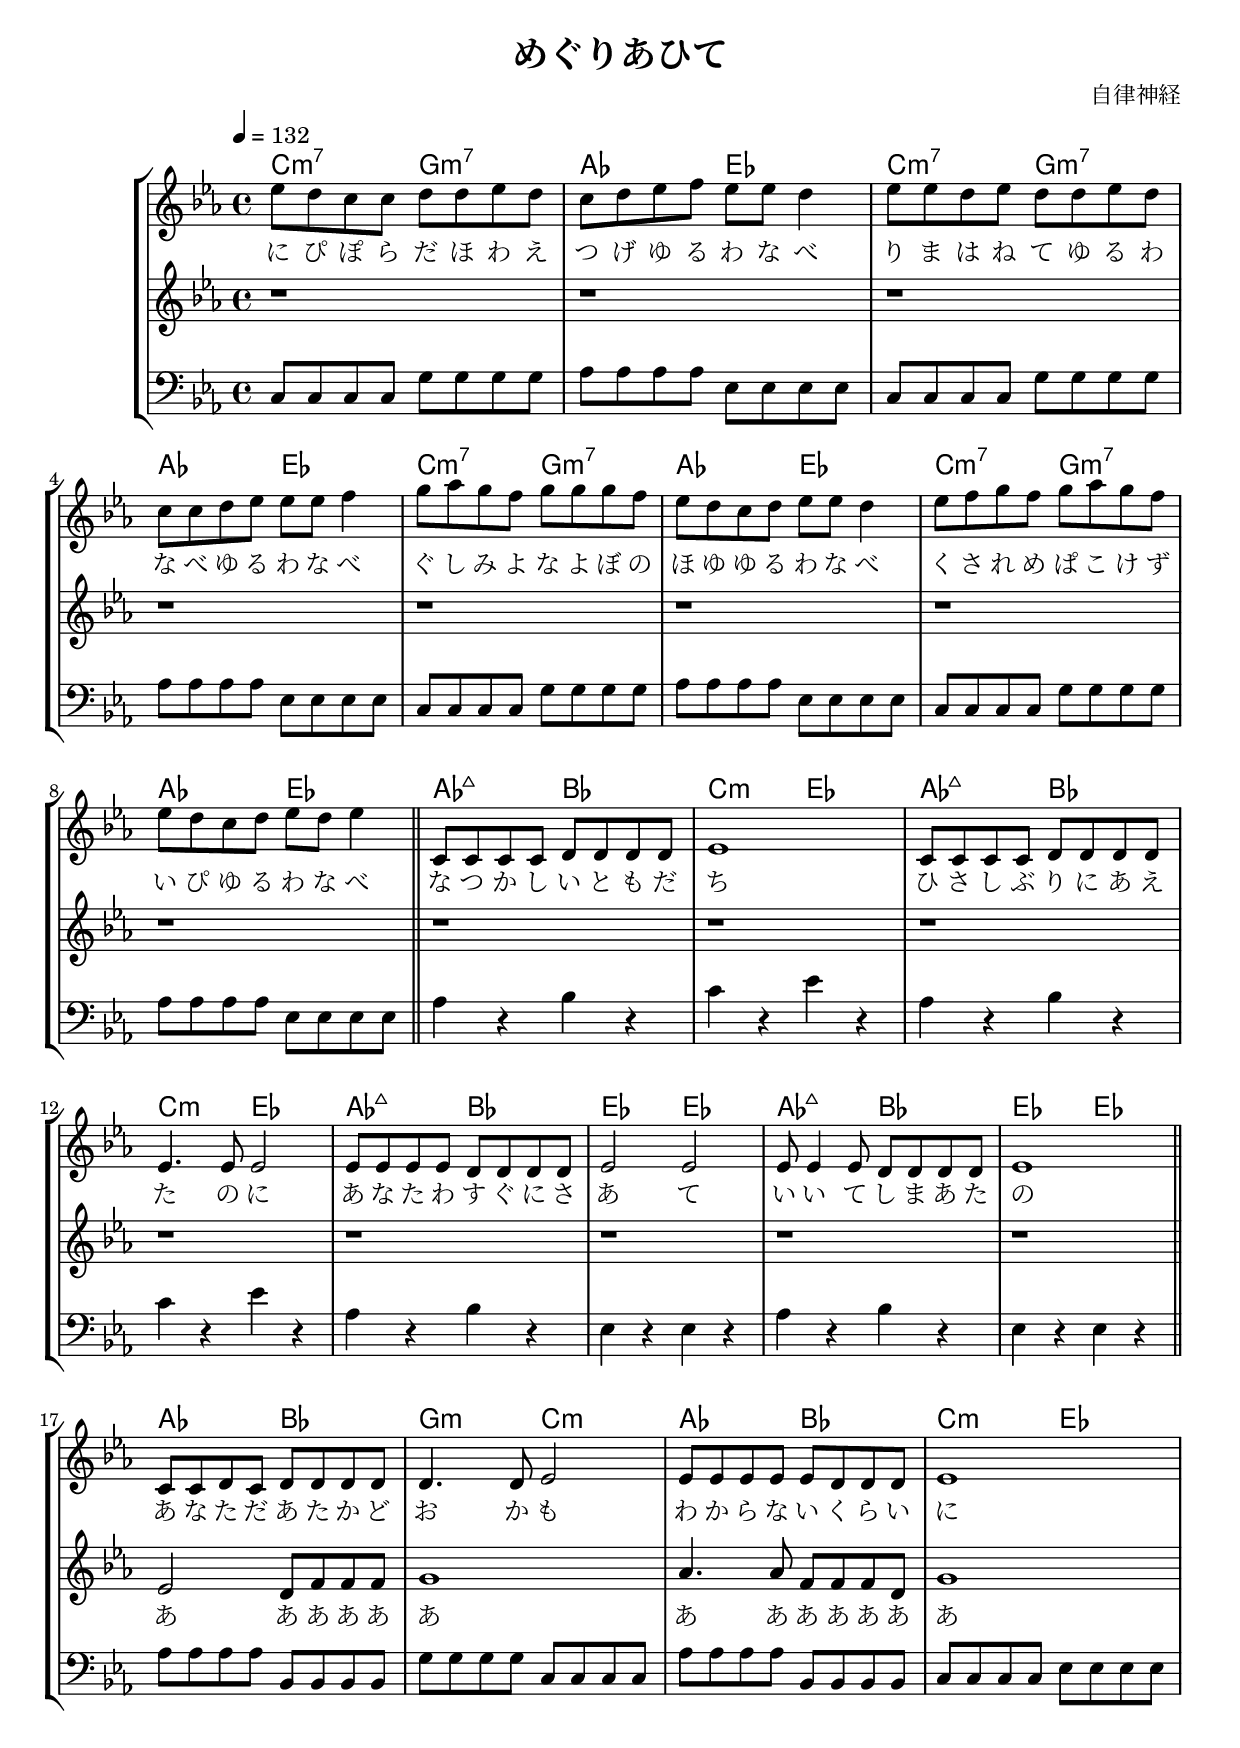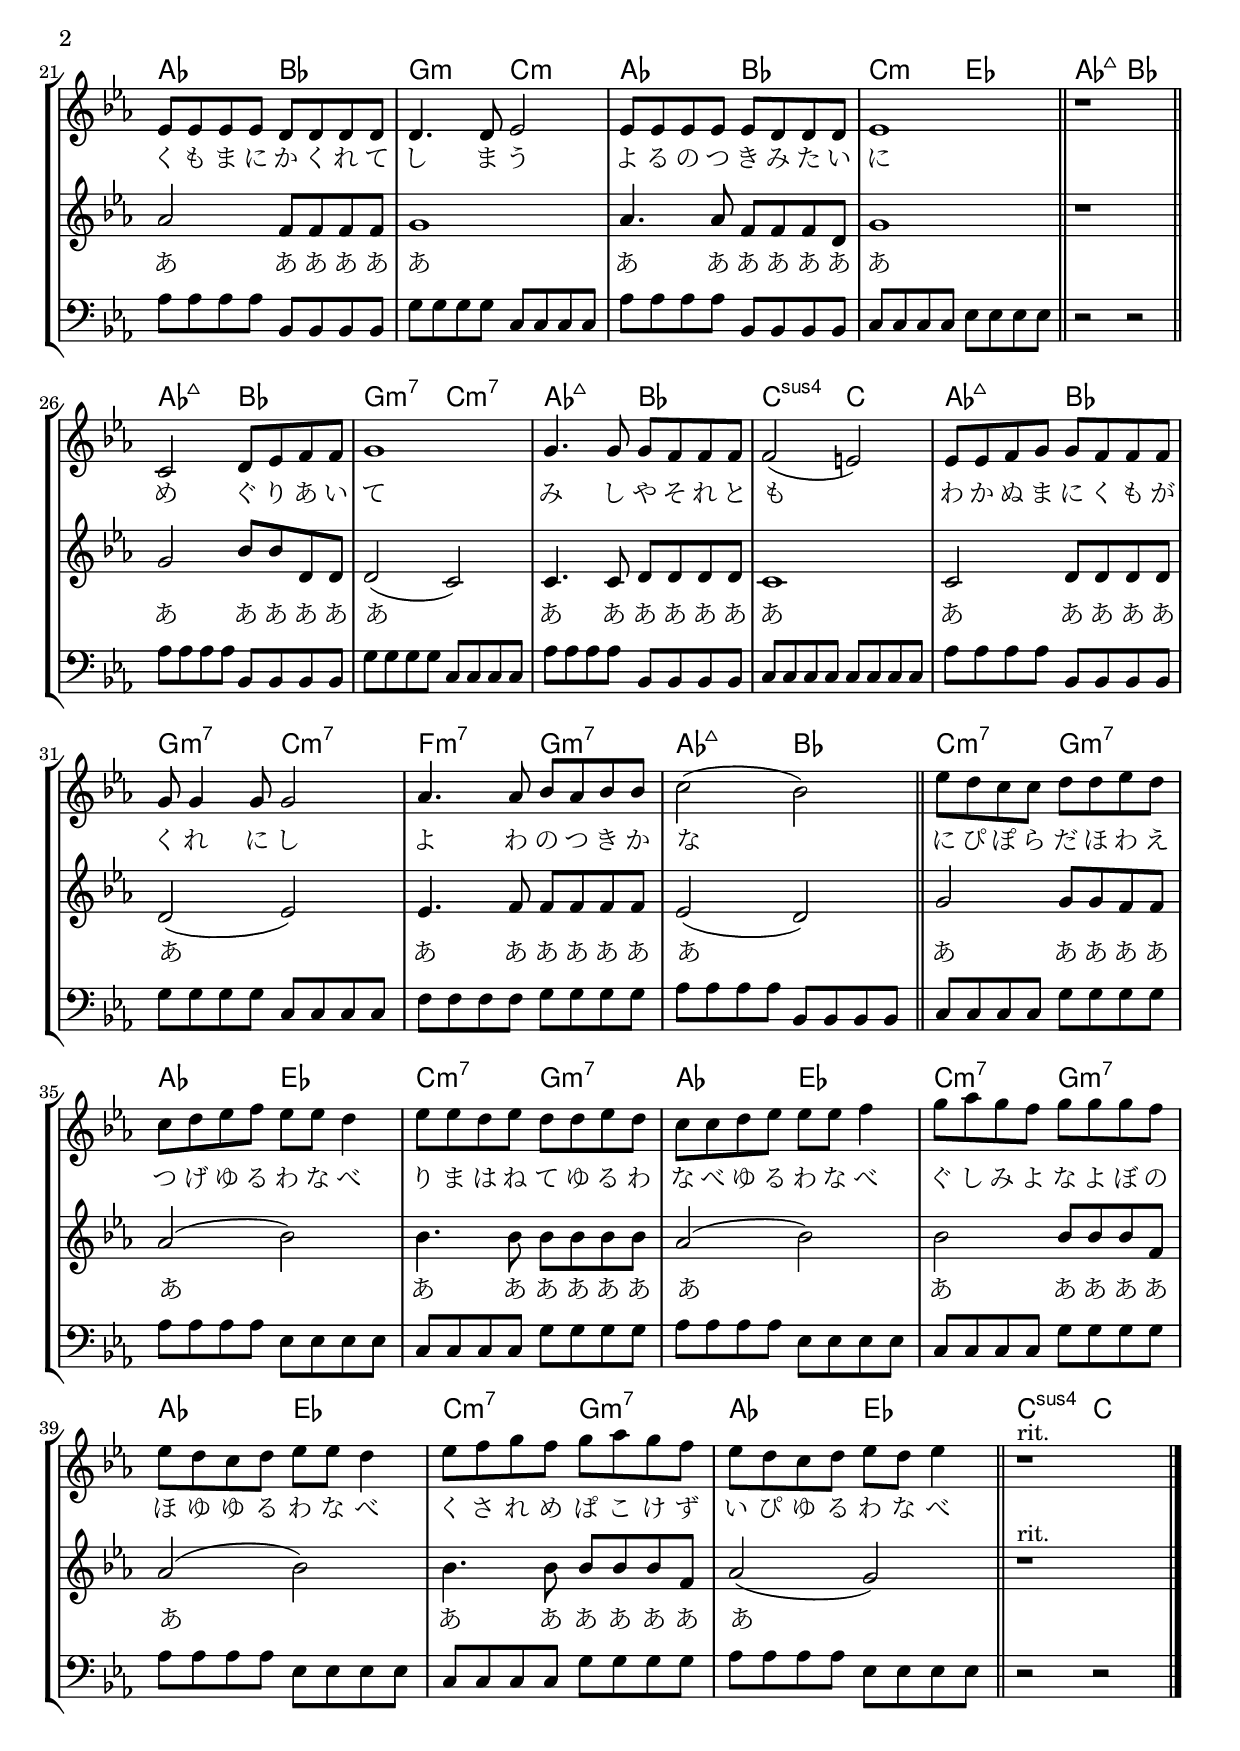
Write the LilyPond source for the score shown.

\version "2.12.1"

\header {
	title = \markup {めぐりあひて}
	composer = \markup \center-column {自律神経}
}

harmony = \chordmode {
	c2:min7 g:min7 as es c:min7 g:min7 as es c:min7 g:min7 as es c:min7 g:min7 as es 

	as:maj7 bes c:m es as:maj7 bes c:m es as:maj7 bes es es as:maj7 bes es es 

	as bes g:m c:m as bes c:m es as bes g:m c:m as bes c:m es 

	as:maj7 bes 

	as:maj7 bes g:min7 c:min7 as:maj7 bes c:sus4 c as:maj7 bes g:min7 c:min7 f:min7 g:min7 as:maj7 bes 

	c:min7 g:min7 as es c:min7 g:min7 as es c:min7 g:min7 as es c:min7 g:min7 as es 

	c:sus4 c 
}

melody = {
	\set Staff.midiInstrument = #"Koto"
		\key es \major
	\tempo 4 = 132
es''8  d''8  c''8  c''8  d''8  d''8  es''8  d''8 
	c''8  d''8  es''8  f''8  es''8  es''8  d''4 
	es''8  es''8  d''8  es''8  d''8  d''8  es''8  d''8 
	c''8  c''8  d''8  es''8  es''8  es''8  f''4 
	g''8  as''8  g''8  f''8  g''8  g''8  g''8  f''8 
	es''8  d''8  c''8  d''8  es''8  es''8  d''4 
	es''8  f''8  g''8  f''8  g''8  as''8  g''8  f''8 
	es''8  d''8  c''8  d''8  es''8  d''8  es''4
	\set Staff.midiInstrument = #"fss0.42"
	c'8  c'8  c'8  c'8  d'8  d'8  d'8  d'8 
	es'1 
	c'8  c'8  c'8  c'8  d'8  d'8  d'8  d'8 
	es'4.  es'8  es'2 
	es'8  es'8  es'8  es'8  d'8  d'8  d'8  d'8 
	es'2  es'2 
	es'8  es'4  es'8  d'8  d'8  d'8  d'8 
	es'1
	\set Staff.midiInstrument = #"fss0.42"
	c'8  c'8  d'8  c'8  d'8  d'8  d'8  d'8 
	d'4.  d'8  es'2 
	es'8  es'8  es'8  es'8  es'8  d'8  d'8  d'8 
	es'1 
	es'8  es'8  es'8  es'8  d'8  d'8  d'8  d'8 
	d'4.  d'8  es'2 
	es'8  es'8  es'8  es'8  es'8  d'8  d'8  d'8 
	es'1
	r1   
	\set Staff.midiInstrument = #"fss0.42"
	c'2  d'8  es'8  f'8  f'8 
	g'1 
	g'4.  g'8  g'8  f'8  f'8  f'8 
	f'2  (e'2) 
	es'8  es'8  f'8  g'8  g'8  f'8  f'8  f'8 
	g'8  g'4  g'8  g'2 
	as'4.  as'8  bes'8  as'8  bes'8  bes'8 
	c''2  (bes'2)
	\set Staff.midiInstrument = #"Koto"
	es''8  d''8  c''8  c''8  d''8  d''8  es''8  d''8 
	c''8  d''8  es''8  f''8  es''8  es''8  d''4 
	es''8  es''8  d''8  es''8  d''8  d''8  es''8  d''8 
	c''8  c''8  d''8  es''8  es''8  es''8  f''4 
	g''8  as''8  g''8  f''8  g''8  g''8  g''8  f''8 
	es''8  d''8  c''8  d''8  es''8  es''8  d''4 
	es''8  f''8  g''8  f''8  g''8  as''8  g''8  f''8 
	es''8  d''8  c''8  d''8  es''8  d''8  es''4
	r1^"rit." \bar "|."
}

words = \lyricmode {
	に  ぴ  ぽ  ら  だ  ほ  わ  え  つ  げ  ゆ  る  わ  な  べ  り  ま  は  ね  て  ゆ  る  わ  な  べ  ゆ  る  わ  な  べ  ぐ  し  み  よ  な  よ  ぼ  の  ほ  ゆ  ゆ  る  わ  な  べ  く  さ  れ  め  ぱ  こ  け  ず  い  ぴ  ゆ  る  わ  な  べ  
	な  つ  か  し  い  と  も  だ  ち  ひ  さ  し  ぶ  り  に  あ  え  た  の  に  あ  な  た  わ  す  ぐ  に  さ  あ  て  い  い  て  し  ま  あ  た  の  
	あ  な  た  だ  あ  た  か  ど  お  か  も  わ  か  ら  な  い  く  ら  い  に  く  も  ま  に  か  く  れ  て  し  ま  う  よ  る  の  つ  き  み  た  い  に  
	
	め  ぐ  り  あ  い  て  み  し  や  そ  れ  と  も  わ  か  ぬ  ま  に  く  も  が  く  れ  に  し  よ  わ  の  つ  き  か  な  
	に  ぴ  ぽ  ら  だ  ほ  わ  え  つ  げ  ゆ  る  わ  な  べ  り  ま  は  ね  て  ゆ  る  わ  な  べ  ゆ  る  わ  な  べ  ぐ  し  み  よ  な  よ  ぼ  の  ほ  ゆ  ゆ  る  わ  な  べ  く  さ  れ  め  ぱ  こ  け  ず  い  ぴ  ゆ  る  わ  な  べ  
	
}

secondmelody = {
	\key es \major
	\tempo 4 = 132
	r1 | r1 | r1 | r1 | r1 | r1 | r1 | r1   
	r1 | r1 | r1 | r1 | r1 | r1 | r1 | r1   
	\set Staff.midiInstrument = #"Percussive Organ"
	es'2  d'8  f'8  f'8  f'8 
	g'1 
	as'4.  as'8  f'8  f'8  f'8  d'8 
	g'1 
	as'2  f'8  f'8  f'8  f'8 
	g'1 
	as'4.  as'8  f'8  f'8  f'8  d'8 
	g'1
	r1   
	\set Staff.midiInstrument = #"Percussive Organ"
	g'2  bes'8  bes'8  d'8  d'8 
	d'2  (c'2) 
	c'4.  c'8  d'8  d'8  d'8  d'8 
	c'1 
	c'2  d'8  d'8  d'8  d'8 
	d'2  (es'2) 
	es'4.  f'8  f'8  f'8  f'8  f'8 
	es'2  (d'2)
	\set Staff.midiInstrument = #"Percussive Organ"
	g'2  g'8  g'8  f'8  f'8 
	as'2  (bes'2) 
	bes'4.  bes'8  bes'8  bes'8  bes'8  bes'8 
	as'2  (bes'2) 
	bes'2  bes'8  bes'8  bes'8  f'8 
	as'2  (bes'2) 
	bes'4.  bes'8  bes'8  bes'8  bes'8  f'8 
	as'2  (g'2)
	r1^"rit." \bar "|."
}

secondwords = \lyricmode {
	
	
	あ  あ  あ  あ  あ  あ  あ  あ  あ  あ  あ  あ  あ  あ  あ  あ  あ  あ  あ  あ  あ  あ  あ  あ  あ  あ  
	
	あ  あ  あ  あ  あ  あ  あ  あ  あ  あ  あ  あ  あ  あ  あ  あ  あ  あ  あ  あ  あ  あ  あ  あ  あ  あ  
	あ  あ  あ  あ  あ  あ  あ  あ  あ  あ  あ  あ  あ  あ  あ  あ  あ  あ  あ  あ  あ  あ  あ  あ  あ  あ  
	
}

tempochange = {
	\tempo 4 = 132
	r1 | r1 | r1 | r1 | r1 | r1 | r1 | r1 \bar "||"
	\tempo 4 = 132
	r1 | r1 | r1 | r1 | r1 | r1 | r1 | r1 \bar "||"
	\tempo 4 = 132
	r1 | r1 | r1 | r1 | r1 | r1 | r1 | r1 \bar "||"
	\tempo 4 = 132
	r1 \bar "||"
	\tempo 4 = 132
	r1 | r1 | r1 | r1 | r1 | r1 | r1 | r1 \bar "||"
	\tempo 4 = 132
	r1 | r1 | r1 | r1 | r1 | r1 | r1 | r1 \bar "||"
	\tempo 4 = 132
	\tempo 4 = 99 r2 \tempo 4 = 88 r2 \bar "|."
}

mainacc = {
	\clef bass
	\set Staff.midiInstrument = #"Synth Bass 1"
	\key es \major
	\tempo 4 = 132
	c8 c8 c8 c8
	g8 g8 g8 g8
	as8 as8 as8 as8
	es8 es8 es8 es8
	c8 c8 c8 c8
	g8 g8 g8 g8
	as8 as8 as8 as8
	es8 es8 es8 es8
	c8 c8 c8 c8
	g8 g8 g8 g8
	as8 as8 as8 as8
	es8 es8 es8 es8
	c8 c8 c8 c8
	g8 g8 g8 g8
	as8 as8 as8 as8
	es8 es8 es8 es8
	\bar "||"

	\set Staff.midiInstrument = #"Music box"
	as4 r4
	bes4 r4
	c'4 r4
	es'4 r4
	as4 r4
	bes4 r4
	c'4 r4
	es'4 r4
	as4 r4
	bes4 r4
	es4 r4
	es4 r4
	as4 r4
	bes4 r4
	es4 r4
	es4 r4
	\bar "||"

	\set Staff.midiInstrument = #"Synthbrass 1"
	as8 as8 as8 as8
	bes,8 bes,8 bes,8 bes,8
	g8 g8 g8 g8
	c8 c8 c8 c8
	as8 as8 as8 as8
	bes,8 bes,8 bes,8 bes,8
	c8 c8 c8 c8
	es8 es8 es8 es8
	as8 as8 as8 as8
	bes,8 bes,8 bes,8 bes,8
	g8 g8 g8 g8
	c8 c8 c8 c8
	as8 as8 as8 as8
	bes,8 bes,8 bes,8 bes,8
	c8 c8 c8 c8
	es8 es8 es8 es8
	\bar "||"

	\set Staff.midiInstrument = #"Acoustic grand"
	r2
	r2
	\bar "||"

	\set Staff.midiInstrument = #"Synthbrass 1"
	as8 as8 as8 as8
	bes,8 bes,8 bes,8 bes,8
	g8 g8 g8 g8
	c8 c8 c8 c8
	as8 as8 as8 as8
	bes,8 bes,8 bes,8 bes,8
	c8 c8 c8 c8
	c8 c8 c8 c8
	as8 as8 as8 as8
	bes,8 bes,8 bes,8 bes,8
	g8 g8 g8 g8
	c8 c8 c8 c8
	f8 f8 f8 f8
	g8 g8 g8 g8
	as8 as8 as8 as8
	bes,8 bes,8 bes,8 bes,8
	\bar "||"

	\set Staff.midiInstrument = #"Synthbrass 1"
	c8 c8 c8 c8
	g8 g8 g8 g8
	as8 as8 as8 as8
	es8 es8 es8 es8
	c8 c8 c8 c8
	g8 g8 g8 g8
	as8 as8 as8 as8
	es8 es8 es8 es8
	c8 c8 c8 c8
	g8 g8 g8 g8
	as8 as8 as8 as8
	es8 es8 es8 es8
	c8 c8 c8 c8
	g8 g8 g8 g8
	as8 as8 as8 as8
	es8 es8 es8 es8
	\bar "||"

	\set Staff.midiInstrument = #"Acoustic grand"
	r2
	r2
	\bar "|."
}

subacc = {
	\clef bass
	\set Staff.midiInstrument = #"Shamisen"
	\key es \major
	\tempo 4 = 132
	<c bes es'>16 g16 <bes es'>16 g16   <c bes es'>16 g16 <bes es'>16 g16
	<g bes f'>16 f16 <bes f'>16 f16   <g bes f'>16 f16 <bes f'>16 f16
	<as c' es'>16 as16 <c' es'>16 as16   <as c' es'>16 as16 <c' es'>16 as16
	<es bes es'>16 g16 <bes es'>16 g16   <es bes es'>16 g16 <bes es'>16 g16
	<c bes es'>16 g16 <bes es'>16 g16   <c bes es'>16 g16 <bes es'>16 g16
	<g bes f'>16 f16 <bes f'>16 f16   <g bes f'>16 f16 <bes f'>16 f16
	<as c' es'>16 as16 <c' es'>16 as16   <as c' es'>16 as16 <c' es'>16 as16
	<es bes es'>16 g16 <bes es'>16 g16   <es bes es'>16 g16 <bes es'>16 g16
	<c bes es'>16 g16 <bes es'>16 g16   <c bes es'>16 g16 <bes es'>16 g16
	<g bes f'>16 f16 <bes f'>16 f16   <g bes f'>16 f16 <bes f'>16 f16
	<as c' es'>16 as16 <c' es'>16 as16   <as c' es'>16 as16 <c' es'>16 as16
	<es bes es'>16 g16 <bes es'>16 g16   <es bes es'>16 g16 <bes es'>16 g16
	<c bes es'>16 g16 <bes es'>16 g16   <c bes es'>16 g16 <bes es'>16 g16
	<g bes f'>16 f16 <bes f'>16 f16   <g bes f'>16 f16 <bes f'>16 f16
	<as c' es'>16 as16 <c' es'>16 as16   <as c' es'>16 as16 <c' es'>16 as16
	<es bes es'>16 g16 <bes es'>16 g16   <es bes es'>16 g16 <bes es'>16 g16
	\bar "||"

	\set Staff.midiInstrument = #"Shamisen"
	as8 <g' c'' es''>16 <g' c'' es''>16   as16 <g' c'' es''>16 <g' c'' es''>16 as16
	bes8 <f' bes' d''>16 <f' bes' d''>16   bes16 <f' bes' d''>16 <f' bes' d''>16 bes16
	c'8 <es' g' es''>16 <es' g' es''>16   c'16 <es' g' es''>16 <es' g' es''>16 c'16
	es'8 <bes' es'' g''>16 <bes' es'' g''>16   es'16 <bes' es'' g''>16 <bes' es'' g''>16 es'16
	as8 <g' c'' es''>16 <g' c'' es''>16   as16 <g' c'' es''>16 <g' c'' es''>16 as16
	bes8 <f' bes' d''>16 <f' bes' d''>16   bes16 <f' bes' d''>16 <f' bes' d''>16 bes16
	c'8 <es' g' es''>16 <es' g' es''>16   c'16 <es' g' es''>16 <es' g' es''>16 c'16
	es'8 <es' g' bes'>16 <es' g' bes'>16   es'16 <es' g' bes'>16 <es' g' bes'>16 es'16
	as8 <c' g' c''>16 <c' g' c''>16   as16 <c' g' c''>16 <c' g' c''>16 as16
	bes8 <d' f' bes'>16 <d' f' bes'>16   bes16 <d' f' bes'>16 <d' f' bes'>16 bes16
	es8 <es' g' bes'>16 <es' g' bes'>16   es16 <es' g' bes'>16 <es' g' bes'>16 es16
	es8 <es' g' bes'>16 <es' g' bes'>16   es16 <es' g' bes'>16 <es' g' bes'>16 es16
	as8 <es' g' c''>16 <es' g' c''>16   as16 <es' g' c''>16 <es' g' c''>16 as16
	bes8 <d' f' bes'>16 <d' f' bes'>16   bes16 <d' f' bes'>16 <d' f' bes'>16 bes16
	es8 <bes g' g'>16 <bes g' g'>16   es16 <bes g' g'>16 <bes g' g'>16 es16
	es8 <bes g' bes'>16 <bes g' bes'>16   es16 <bes g' bes'>16 <bes g' bes'>16 es16
	\bar "||"

	\set Staff.midiInstrument = #"Shamisen"
	as16 as <c' es'> as <c' es'> as <c' es'> as
	bes,16 f <d' f'> f <d' f'> f <d' f'> f
	g16 bes <d' g'> bes <d' g'> bes <d' g'> bes
	c16 g <c' es'> g <c' es'> g <c' es'> g
	as16 as <c' es'> as <c' es'> as <c' es'> as
	bes,16 f <d' f'> f <d' f'> f <d' f'> f
	c16 g <c' es'> g <c' es'> g <c' es'> g
	es16 g <bes es'> g <bes es'> g <bes es'> g
	as16 as <c' es'> as <c' es'> as <c' es'> as
	bes,16 f <d' f'> f <d' f'> f <d' f'> f
	g16 bes <d' g'> bes <d' g'> bes <d' g'> bes
	c16 g <c' es'> g <c' es'> g <c' es'> g
	as16 as <c' es'> as <c' es'> as <c' es'> as
	bes,16 f <d' f'> f <d' f'> f <d' f'> f
	c16 g <c' es'> g <c' es'> g <c' es'> g
	es16 g <bes es'> g <bes es'> g <bes es'> g
	\bar "||"

	\set Staff.midiInstrument = #"Acoustic grand"
	r2
	r2
	\bar "||"

	\set Staff.midiInstrument = #"Shamisen"
	as16 g <c' es'> g g g <c' es'> g
	bes,16 f <d' f'> f f f <d' f'> f
	g16 f <bes f'> f f f <bes f'> f
	c16 g <bes es'> g g g <bes es'> g
	as16 g <c' es'> g g g <c' es'> g
	bes,16 f <d' f'> f f f <d' f'> f
	c16 g <c' f'> g g g <c' f'> g
	c16 g <c' e'> g g g <c' e'> g
	as16 g <c' es'> g g g <c' es'> g
	bes,16 f <d' f'> f f f <d' f'> f
	g16 f <bes f'> f f f <bes f'> f
	c16 g <bes es'> g g g <bes es'> g
	f16 f <as es'> f f f <as es'> f
	g16 f <bes f'> f f f <bes f'> f
	as16 g <c' es'> g g g <c' es'> g
	bes,16 f <d' f'> f f f <d' f'> f
	\bar "||"

	\set Staff.midiInstrument = #"Shamisen"
	c8 <g bes es'>16 c16   g16 bes16 <g bes es'>16 bes16
	g8 <f bes f'>16 g16   f16 bes16 <f bes f'>16 bes16
	as8 <as c' es'>16 as16   as16 c'16 <as c' es'>16 c'16
	es8 <g bes es'>16 es16   g16 bes16 <g bes es'>16 bes16
	c8 <g bes es'>16 c16   g16 bes16 <g bes es'>16 bes16
	g8 <f bes f'>16 g16   f16 bes16 <f bes f'>16 bes16
	as8 <as c' es'>16 as16   as16 c'16 <as c' es'>16 c'16
	es8 <g bes es'>16 es16   g16 bes16 <g bes es'>16 bes16
	c8 <g bes es'>16 c16   g16 bes16 <g bes es'>16 bes16
	g8 <f bes f'>16 g16   f16 bes16 <f bes f'>16 bes16
	as8 <as c' es'>16 as16   as16 c'16 <as c' es'>16 c'16
	es8 <g bes es'>16 es16   g16 bes16 <g bes es'>16 bes16
	c8 <g bes es'>16 c16   g16 bes16 <g bes es'>16 bes16
	g8 <f bes f'>16 g16   f16 bes16 <f bes f'>16 bes16
	as8 <as c' es'>16 as16   as16 c'16 <as c' es'>16 c'16
	es8 <g bes es'>16 es16   g16 bes16 <g bes es'>16 bes16
	\bar "||"

	\set Staff.midiInstrument = #"Acoustic grand"
	r2
	r2
	\bar "|."
}

percA = {
	\drummode {
	hh8 hh8 hh8 hh8 hh8 hh8 hh8 hh8  |hh8 hh8 hh8 hh8 hh4 hh8 hh8  |hh8 hh8 hh8 hh8 hh8 hh8 hh8 hh8  |hh8 hh8 hh8 hh2 r8  |hh8 hh8 hh8 hh8 hh8 hh8 hh8 hh8  |hh8 hh8 hh8 hh8 hh4 hh8 hh8  |hh8 hh8 hh8 hh8 hh8 hh8 hh8 hh8  |r8 hh2. r8  \bar "||"
	r8 cymr8 cymr8 cymr8 cymr8 cymr8 cymr8 cymr8  |cymr8 cymr8 cymr8 cymr8 cymr8 cymr8 cymr8 cymr8  |cymr8 cymr8 cymr8 cymr8 cymr8 cymr8 cymr8 cymr8  |cymr8 cymr8 cymr8 cymr8 cymr8 cymr8 cymr8 cymr8  |r8 cymr8 cymr8 cymr8 cymr8 cymr8 cymr8 cymr8  |cymr8 cymr8 cymr8 cymr8 cymr8 cymr8 cymr8 cymr8  |cymr8 cymr8 cymr8 cymr8 cymr8 cymr8 cymr8 cymr8  |cymr8 cymr8 cymr4 cymr8 cymr4.  \bar "||"
	r2 r8 hho4.  |r2 r8 hho4.  |r2 r8 hho4.  |r2 r8 hho4.  |r2 r8 hho4.  |r2 r8 hho4.  |r2 r8 hho4.  |r2 r8 hho4.  \bar "||"
	r2 r8 hho4 hho8  \bar "||"
	r8 hho8 hho8 hho8 hho8 hho8 hho8 hho8  |hho8 hho8 hho8 hho8 hho8 hho8 hho8 hho8  |r8 hho8 hho8 hho8 hho8 hho8 hho8 hho8  |hho8 hho8 hho8 hho8 hho2  |r8 hho8 hho8 hho8 hho8 hho8 hho8 hho8  |hho8 hho8 hho8 hho8 hho8 hho8 hho8 hho8  |r8 hho8 hho8 hho8 hho8 hho8 hho8 hho8  |hho8 hho8 hho2.  \bar "||"
	cymc1  |r1  |r1  |r1  |cymc1  |r1  |r1  |r1  \bar "||"
	r1 \bar "|."
	}
}

percB = {
	\drummode {
	r4 sn8. sn8 sn8. sn8. sn16  |r4 sn8. sn8 sn8. sn4  |r4 sn8. sn8 sn8. sn8. sn16  |r8 sn8 sn4 sn8 sn16 sn8 sn8 sn16  |r4 sn8. sn8 sn8. sn8. sn16  |r4 sn8. sn8 sn8. sn4  |r4 sn8. sn8 sn8. sn8. sn16  |r4 sn2 sn4  \bar "||"
	r4 sn8 sn4. sn4  |r4 sn8 sn4. sn4  |r4 sn8 sn4. sn4  |r4 sn8 sn4. sn4  |r4 sn8 sn4. sn4  |r4 sn8 sn4. sn4  |r4 sn8 sn4. sn4  |r8 sn8 sn4 sn8 sn8 sn16 sn16 sn16 sn16  \bar "||"
	r8 hh8 hh8 hh8 hh4. hh8  |hh8 hh8 hh8 hh8 hh4 hh8 hh8  |hh8 hh8 hh8 hh8 hh4. hh8  |hh8 hh8 hh8 hh8 hh4 hh8 hh8  |r8 hh8 hh8 hh8 hh4. hh8  |hh8 hh8 hh8 hh8 hh4 hh8 hh8  |hh8 hh8 hh8 hh8 hh4. hh8  |r16 hh4 hh4 hh4 r16 hh8  \bar "||"
	hhp4 hhp4 hhp4 hhp4  \bar "||"
	r8 sn4 sn4 sn4 sn8  |r8 sn4 sn4 sn4 sn8  |r8 sn4 sn4 sn4 sn8  |r8 sn4 sn8 sn8 sn16 sn4 r16  |r8 sn4 sn4 sn4 sn8  |r8 sn4 sn4 sn4 sn8  |r8 sn4 sn4 sn4 sn8  |r8 sn8. sn16 sn8 sn16 sn16 sn16 sn8. sn8  \bar "||"
	r8 hho8 hho8 hho8 hho8 hho8 hho8 hho8  |hho8 hho8 hho8 hho8 hho8 hho8 hho8 hho8  |hho8 hho8 hho8 hho8 hho8 hho8 hho8 hho8  |hho8 hho8 hho8 hho8 hho8 hho4.  |r8 hho8 hho8 hho8 hho8 hho8 hho8 hho8  |hho8 hho8 hho8 hho8 hho8 hho8 hho8 hho8  |hho8 hho8 hho8 hho8 hho8 hho8 hho8 hho8  |hho8 hho8 hho8 hho8 hho8 hho4.  \bar "||"
	r1 \bar "|."
	}
}

percC = {
	\drummode {
	bd8 bd4 bd2 bd8  |bd8 bd2 bd4.  |bd8 bd4 bd2 bd8  |bd4 r16 bd8. bd2  |bd8 bd4 bd2 bd8  |bd8 bd2 bd4.  |bd8 bd4 bd2 bd8  |bd8 bd4. bd4. bd8  \bar "||"
	bd4 bd4 bd4 bd4  |bd4 bd4 bd8 bd8 bd4  |bd4 bd4 bd4 bd4  |bd4 bd4 bd8 bd8 bd4  |bd4 bd4 bd4 bd4  |bd4 bd4 bd8 bd8 bd4  |bd4 bd4 bd4 bd4  |bd4. bd8 bd4 bd8 bd8  \bar "||"
	r16 hhp4 hhp8 hhp8 hhp4. hhp16  |r16 hhp4 hhp8 hhp8 hhp4 hhp8.  |r16 hhp4 hhp8 hhp8 hhp4 hhp8 hhp16  |r16 hhp4 hhp8 hhp8 hhp4 hhp8.  |r16 hhp4 hhp8 hhp8 hhp4. hhp16  |r16 hhp4 hhp8 hhp8 hhp4 hhp8.  |r16 hhp4 hhp8 hhp8 hhp4 hhp8 hhp16  |r8 hhp8 hhp8 hhp8 hhp4 r16 hhp8.  \bar "||"
	r4. hh2 r8  \bar "||"
	bd4 bd4 bd8. bd8 bd8.  |bd4 bd4 bd8. bd8 bd8.  |bd4 bd4 bd8. bd8 bd8.  |bd4 bd4 r16 bd4. r16  |bd4 bd4 bd8. bd8 bd8.  |bd4 bd4 bd8. bd8 bd8.  |bd4 bd4 bd8. bd8 bd8.  |bd8 bd8 bd8. bd8. bd8 bd8 bd8  \bar "||"
	r1  |r1  |r1  |r2. hh4  |r1  |r1  |r1  |r2. hh4  \bar "||"
	r1 \bar "|."
	}
}

percD = {
	\drummode {
	r1  |r2 r8 hho4.  |r1  |r4. r16 hho2 r16  |r1  |r2 r8 hho4.  |r1  |r4. r16 hho2 r16  \bar "||"
	cymc1  |r1 |r1 |r1 |cymc1  |r1 |r1 |r1 \bar "||"
	r8. sn2 r16 sn4  |r8. sn2 r16 sn8. sn16  |r8. sn2 r16 sn4  |r8. sn2 r16 sn8. sn16  |r8. sn2 r16 sn4  |r8. sn2 r16 sn8. sn16  |r8. sn2 r16 sn4  |r8. sn2 r16 sn4  \bar "||"
	bd8. bd4. r16 bd4 bd8  \bar "||"
	cymc1  |r1  |cymc1  |r1  |cymc1  |r1  |cymc1  |r1  \bar "||"
	r8 sn4 sn4 sn4 sn8  |r8 sn4 sn4 sn4 sn8  |r8 sn4 sn4 sn4 sn8  |r8 sn4 sn4 sn8. sn16 sn16 sn16  |r8 sn4 sn4 sn4 sn8  |r8 sn4 sn4 sn4 sn8  |r8 sn4 sn4 sn4 sn8  |r8 sn4 sn4 sn8. sn16 sn16 sn16  \bar "||"
	r1 \bar "|."
	}
}

percE = {
	\drummode {
	r1 |r1 |r1 |r1 |r1 |r1 |r1 |cymc1  \bar "||"
	r1 |r1 |r1 |r1 |r1 |r1 |r1 |r4 r16 hhp8 hhp2 r16  \bar "||"
	bd4. bd8 bd2  |bd4. bd8 bd4. bd8  |bd4. bd8 bd2  |bd4. bd8 bd4. bd8  |bd4. bd8 bd2  |bd4. bd8 bd4. bd8  |bd4. bd8 bd2  |bd4. bd8 bd4 bd4  \bar "||"
	r1 \bar "||"
	r1 |r1 |r1 |r2. tommh16 tommh8.  |r1 |r1 |r1 |r2. tommh16 tommh8.  \bar "||"
	bd4 bd16 bd8. bd8. bd8 bd8.  |bd4 bd16 bd8. bd16 bd8 bd8 bd8.  |bd4 bd16 bd8. bd8. bd8 bd8.  |bd4 bd16 bd8. bd16 bd8. bd4  |bd4 bd16 bd8. bd8. bd8 bd8.  |bd4 bd16 bd8. bd16 bd8 bd8 bd8.  |bd4 bd16 bd8. bd8. bd8 bd8.  |bd4 bd16 bd8. bd16 bd8. bd4  \bar "||"
	r1 \bar "|."
	}
}

percF = {
	\drummode {
	r1 |r1 |r1 |r1 |r1 |r1 |r1 |r4 r16 tommh16 tommh4. tommh4  \bar "||"
	r1 |r1 |r1 |r1 |r1 |r1 |r1 |r4. hh2 r8  \bar "||"
	cymc1  |r1 |r1 |r1 |cymc1  |r1 |r1 |cymc1  \bar "||"
	r1 \bar "||"
	r1 |r1 |r1 |r2. r8 tomfh16 tomfh16  |r1 |r1 |r1 |r2. r8 tomfh8  \bar "||"
	r1 | r1 | r1 | r1 | r1 | r1 | r1 | r1 \bar "||"
	r1 \bar "|."
	}
}

percG = {
	\drummode {
	r1 |r1 |r1 |r1 |r1 |r1 |r1 |r4. r16 tomml4. tomml8.  \bar "||"
	r1 | r1 | r1 | r1 | r1 | r1 | r1 | r1 \bar "||"
	r1 |r1 |r1 |r1 |r1 |r1 |r1 |r4. r16 tommh2 r16  \bar "||"
	r1 \bar "||"
	r1 |r1 |r1 |r1 |r1 |r1 |r1 |r2. tomml16 tomml8.  \bar "||"
	r1 | r1 | r1 | r1 | r1 | r1 | r1 | r1 \bar "||"
	r1 \bar "|."
	}
}

percH = {
	\drummode {
	r1 |r1 |r1 |r1 |r1 |r1 |r1 |r2 r16 toml8 toml4 r16  \bar "||"
	r1 | r1 | r1 | r1 | r1 | r1 | r1 | r1 \bar "||"
	r1 |r1 |r1 |r1 |r1 |r1 |r1 |r2. r8 toml8  \bar "||"
	r1 \bar "||"
	r1 | r1 | r1 | r1 | r1 | r1 | r1 | r1 \bar "||"
	r1 | r1 | r1 | r1 | r1 | r1 | r1 | r1 \bar "||"
	r1 \bar "|."
	}
}

percI = {
	\drummode {
	r1 |r1 |r1 |r1 |r1 |r1 |r1 |r2 r8 tomfh4 tomfh8  \bar "||"
	r1 | r1 | r1 | r1 | r1 | r1 | r1 | r1 \bar "||"
	r1 | r1 | r1 | r1 | r1 | r1 | r1 | r1 \bar "||"
	r1 \bar "||"
	r1 | r1 | r1 | r1 | r1 | r1 | r1 | r1 \bar "||"
	r1 | r1 | r1 | r1 | r1 | r1 | r1 | r1 \bar "||"
	r1 \bar "|."
	}
}

\score {
	<<
		\new StaffGroup <<
			\new ChordNames {\harmony}
			\new Voice = "melody" {\melody}
			\new Lyrics \lyricsto "melody" \words
			\new Voice = "secondmelody" {\secondmelody}
			\new Lyrics \lyricsto "secondmelody" \secondwords
			\new Staff = "mainacc" {\mainacc}
		>>
	>>
	\layout { }
}
